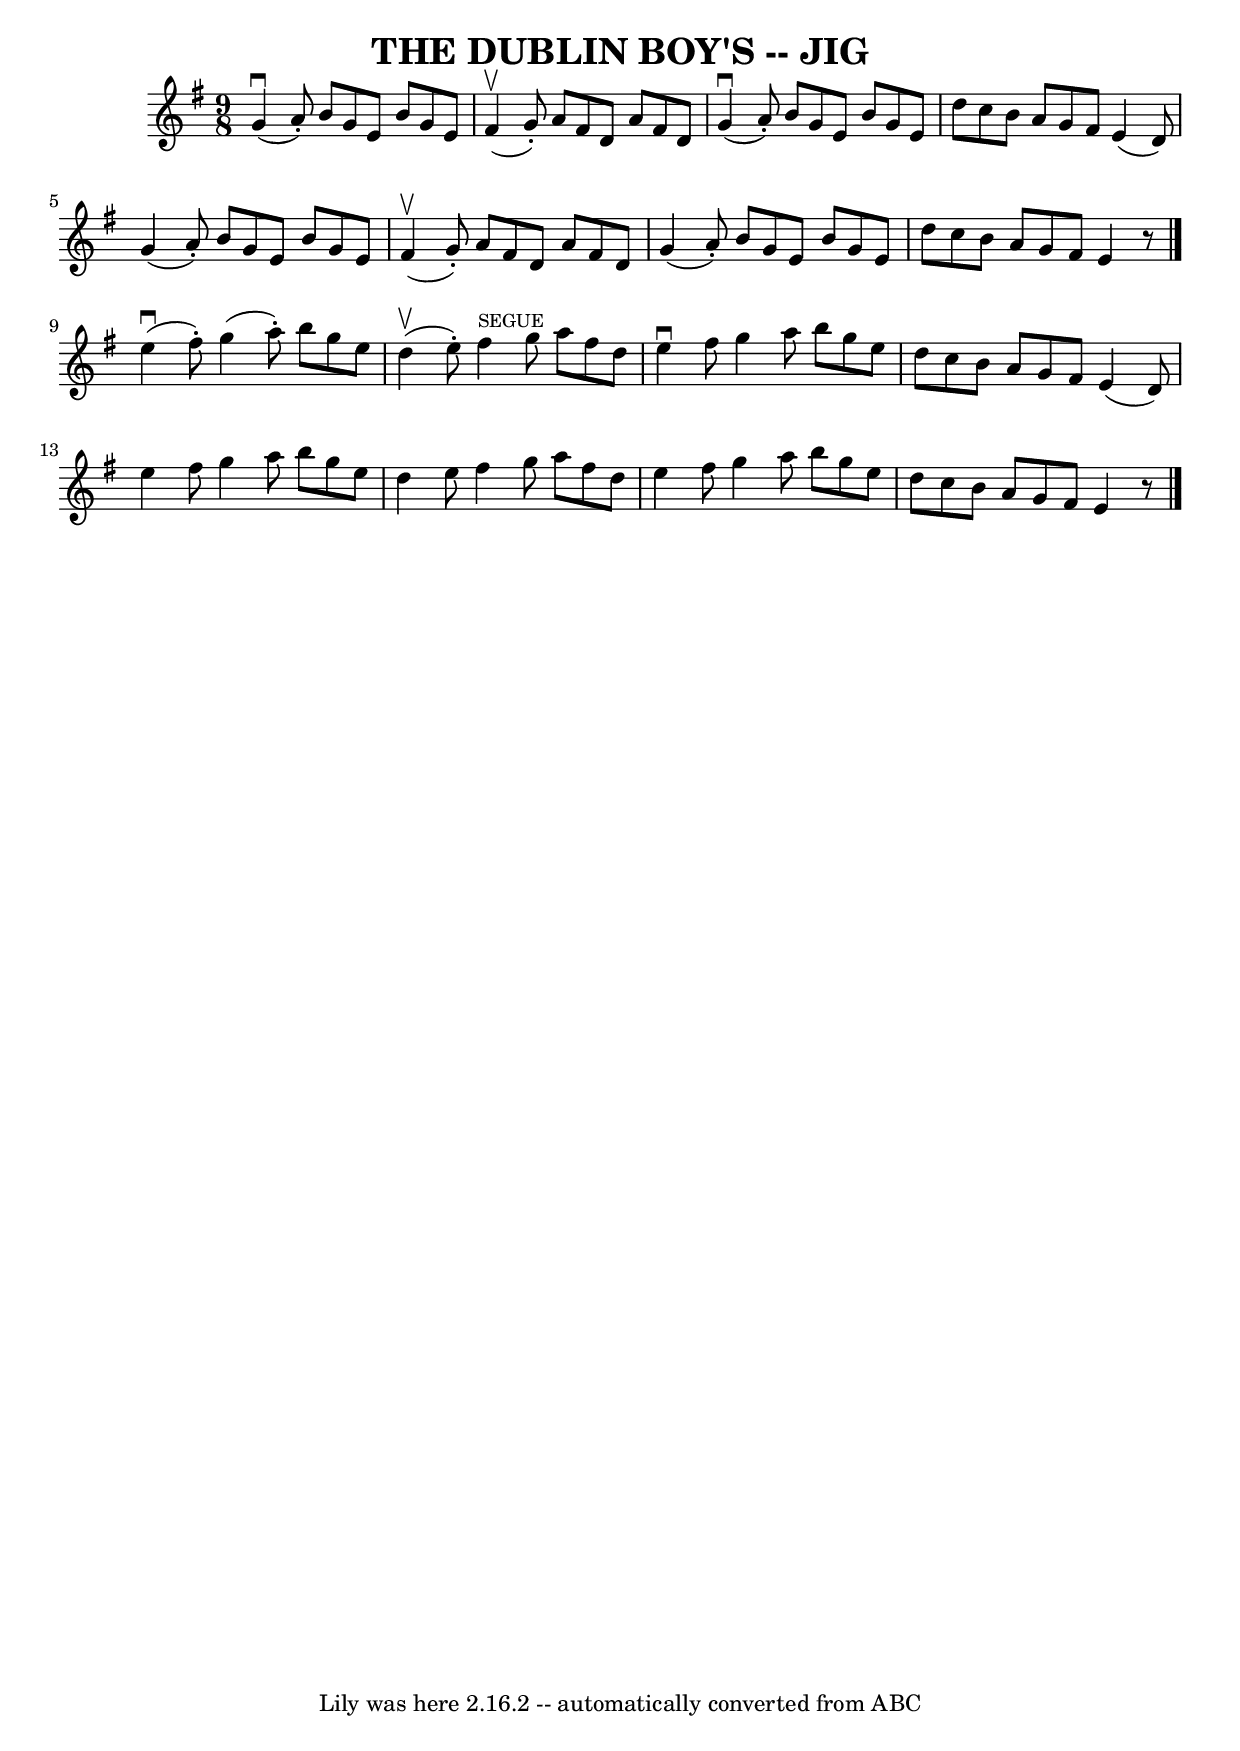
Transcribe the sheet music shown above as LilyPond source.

\version "2.7.40"
\include "Mammoth.ily"
\header {
	%% book = "Ryan's Mammoth Collection of Fiddle Tunes"
	crossRefNumber = "1"
	footnotes = ""
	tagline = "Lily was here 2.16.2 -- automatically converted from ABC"
	title = "THE DUBLIN BOY'S -- JIG"
}
voicedefault =  {
\set Score.defaultBarType = "empty"

\time 9/8 \key e \minor g'4 (^\downbow a'8 -.) b'8 g'8 e'8    
b'8 g'8 e'8    |
 fis'4 (^\upbow g'8 -.) a'8 fis'8    
d'8 a'8 fis'8 d'8    |
 g'4 (^\downbow a'8 -.) b'8    
g'8 e'8 b'8 g'8 e'8    |
 d''8 c''8 b'8 a'8 g'8 
 fis'8 e'4 (d'8)       |
 g'4 (a'8 -.) b'8 g'8    
e'8 b'8 g'8 e'8    |
 fis'4 (^\upbow g'8 -.) a'8    
fis'8 d'8 a'8 fis'8 d'8    |
 g'4 (a'8 -.) b'8    
g'8 e'8 b'8 g'8 e'8    |
 d''8 c''8 b'8 a'8 g'8 
 fis'8 e'4    r8   \bar "|." e''4 (^\downbow fis''8 -.) g''4 (
 a''8 -.) b''8 g''8 e''8    |
 d''4 (^\upbow e''8 -.)  
 fis''4^\segue g''8 a''8 fis''8 d''8    |
 e''4 
^\downbow fis''8 g''4 a''8 b''8 g''8 e''8    |
 d''8   
 c''8 b'8 a'8 g'8 fis'8 e'4 (d'8)       |
 e''4    
fis''8 g''4 a''8 b''8 g''8 e''8    |
 d''4 e''8    
fis''4 g''8 a''8 fis''8 d''8    |
 e''4 fis''8 g''4   
 a''8 b''8 g''8 e''8    |
 d''8 c''8 b'8 a'8 g'8   
 fis'8 e'4    r8   <<   \bar "|."  >>   
}

\score{
    <<

	\context Staff="default"
	{
	    \voicedefault 
	}

    >>
	\layout {
	}
	\midi {}
}
